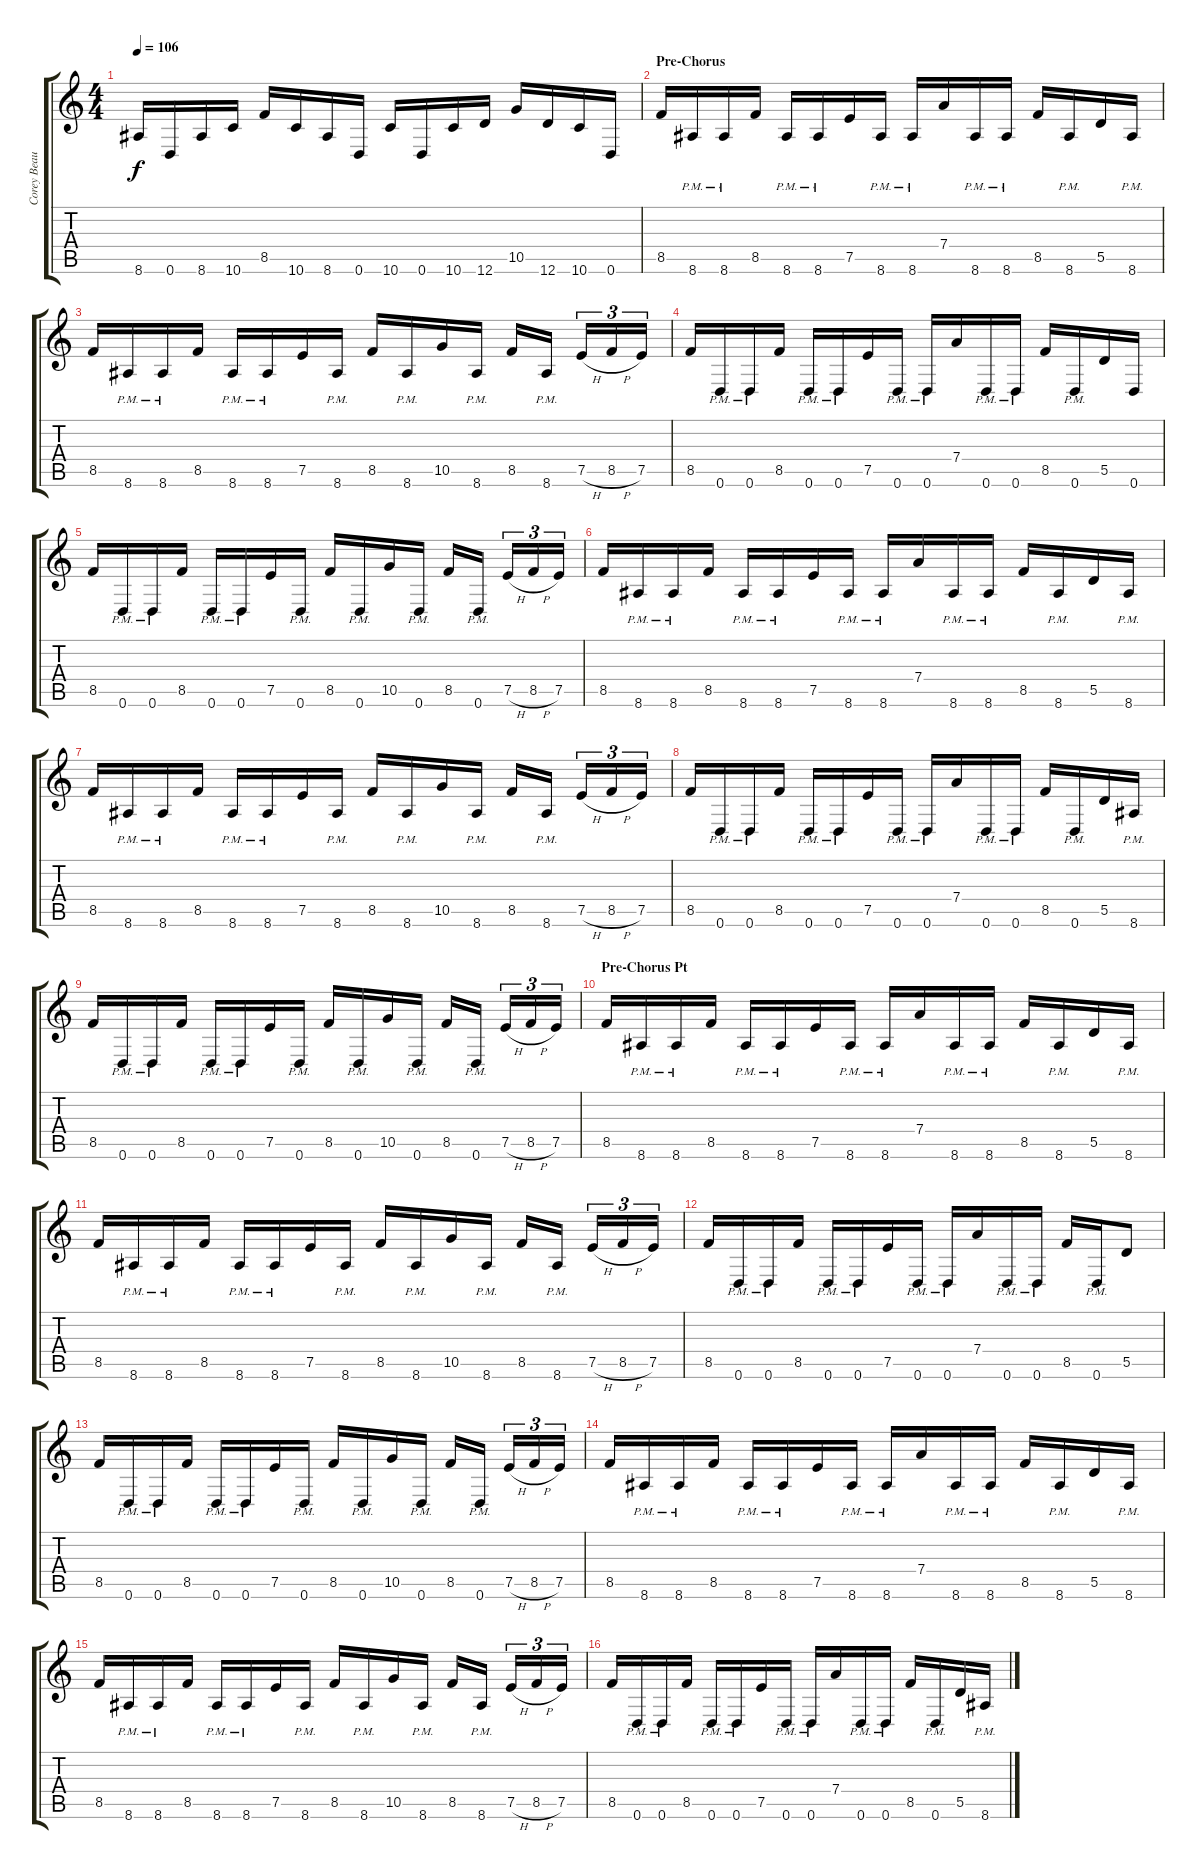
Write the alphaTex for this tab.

\track ("Corey Beaulieu" "Corey Beau") {instrument distortionguitar}
\staff {score tabs}
\tuning (E4 B3 G3 D3 A2 D2) {hide}
\ts (4 4)
\tempo 106
\clef g2
\ks c
8.6.16{dy f} 0.6.16 8.6.16 10.6.16 8.5.16 10.6.16 8.6.16 0.6.16 10.6.16 0.6.16 10.6.16 12.6.16 10.5.16 12.6.16 10.6.16 0.6.16 |
\section ("" "Pre-Chorus")
8.5.16 8.6{pm}.16 8.6{pm}.16 8.5.16 8.6{pm}.16 8.6{pm}.16 7.5.16 8.6{pm}.16 8.6{pm}.16 7.4.16 8.6{pm}.16 8.6{pm}.16 8.5.16 8.6{pm}.16 5.5.16 8.6{pm}.16 |
8.5.16 8.6{pm}.16 8.6{pm}.16 8.5.16 8.6{pm}.16 8.6{pm}.16 7.5.16 8.6{pm}.16 8.5.16 8.6{pm}.16 10.5.16 8.6{pm}.16 8.5.16 8.6{pm}.16 7.5{h}.16{tu (3 2)} 8.5{h}.16{tu (3 2)} 7.5.16{tu (3 2)} |
8.5.16 0.6{pm}.16 0.6{pm}.16 8.5.16 0.6{pm}.16 0.6{pm}.16 7.5.16 0.6{pm}.16 0.6{pm}.16 7.4.16 0.6{pm}.16 0.6{pm}.16 8.5.16 0.6{pm}.16 5.5.16 0.6.16 |
8.5.16 0.6{pm}.16 0.6{pm}.16 8.5.16 0.6{pm}.16 0.6{pm}.16 7.5.16 0.6{pm}.16 8.5.16 0.6{pm}.16 10.5.16 0.6{pm}.16 8.5.16 0.6{pm}.16 7.5{h}.16{tu (3 2)} 8.5{h}.16{tu (3 2)} 7.5.16{tu (3 2)} |
8.5.16 8.6{pm}.16 8.6{pm}.16 8.5.16 8.6{pm}.16 8.6{pm}.16 7.5.16 8.6{pm}.16 8.6{pm}.16 7.4.16 8.6{pm}.16 8.6{pm}.16 8.5.16 8.6{pm}.16 5.5.16 8.6{pm}.16 |
8.5.16 8.6{pm}.16 8.6{pm}.16 8.5.16 8.6{pm}.16 8.6{pm}.16 7.5.16 8.6{pm}.16 8.5.16 8.6{pm}.16 10.5.16 8.6{pm}.16 8.5.16 8.6{pm}.16 7.5{h}.16{tu (3 2)} 8.5{h}.16{tu (3 2)} 7.5.16{tu (3 2)} |
8.5.16 0.6{pm}.16 0.6{pm}.16 8.5.16 0.6{pm}.16 0.6{pm}.16 7.5.16 0.6{pm}.16 0.6{pm}.16 7.4.16 0.6{pm}.16 0.6{pm}.16 8.5.16 0.6{pm}.16 5.5.16 8.6{pm}.16 |
8.5.16 0.6{pm}.16 0.6{pm}.16 8.5.16 0.6{pm}.16 0.6{pm}.16 7.5.16 0.6{pm}.16 8.5.16 0.6{pm}.16 10.5.16 0.6{pm}.16 8.5.16 0.6{pm}.16 7.5{h}.16{tu (3 2)} 8.5{h}.16{tu (3 2)} 7.5.16{tu (3 2)} |
\section ("" "Pre-Chorus Pt")
8.5.16 8.6{pm}.16 8.6{pm}.16 8.5.16 8.6{pm}.16 8.6{pm}.16 7.5.16 8.6{pm}.16 8.6{pm}.16 7.4.16 8.6{pm}.16 8.6{pm}.16 8.5.16 8.6{pm}.16 5.5.16 8.6{pm}.16 |
8.5.16 8.6{pm}.16 8.6{pm}.16 8.5.16 8.6{pm}.16 8.6{pm}.16 7.5.16 8.6{pm}.16 8.5.16 8.6{pm}.16 10.5.16 8.6{pm}.16 8.5.16 8.6{pm}.16 7.5{h}.16{tu (3 2)} 8.5{h}.16{tu (3 2)} 7.5.16{tu (3 2)} |
8.5.16 0.6{pm}.16 0.6{pm}.16 8.5.16 0.6{pm}.16 0.6{pm}.16 7.5.16 0.6{pm}.16 0.6{pm}.16 7.4.16 0.6{pm}.16 0.6{pm}.16 8.5.16 0.6{pm}.16 5.5.8 |
8.5.16 0.6{pm}.16 0.6{pm}.16 8.5.16 0.6{pm}.16 0.6{pm}.16 7.5.16 0.6{pm}.16 8.5.16 0.6{pm}.16 10.5.16 0.6{pm}.16 8.5.16 0.6{pm}.16 7.5{h}.16{tu (3 2)} 8.5{h}.16{tu (3 2)} 7.5.16{tu (3 2)} |
8.5.16 8.6{pm}.16 8.6{pm}.16 8.5.16 8.6{pm}.16 8.6{pm}.16 7.5.16 8.6{pm}.16 8.6{pm}.16 7.4.16 8.6{pm}.16 8.6{pm}.16 8.5.16 8.6{pm}.16 5.5.16 8.6{pm}.16 |
8.5.16 8.6{pm}.16 8.6{pm}.16 8.5.16 8.6{pm}.16 8.6{pm}.16 7.5.16 8.6{pm}.16 8.5.16 8.6{pm}.16 10.5.16 8.6{pm}.16 8.5.16 8.6{pm}.16 7.5{h}.16{tu (3 2)} 8.5{h}.16{tu (3 2)} 7.5.16{tu (3 2)} |
8.5.16 0.6{pm}.16 0.6{pm}.16 8.5.16 0.6{pm}.16 0.6{pm}.16 7.5.16 0.6{pm}.16 0.6{pm}.16 7.4.16 0.6{pm}.16 0.6{pm}.16 8.5.16 0.6{pm}.16 5.5.16 8.6{pm}.16
